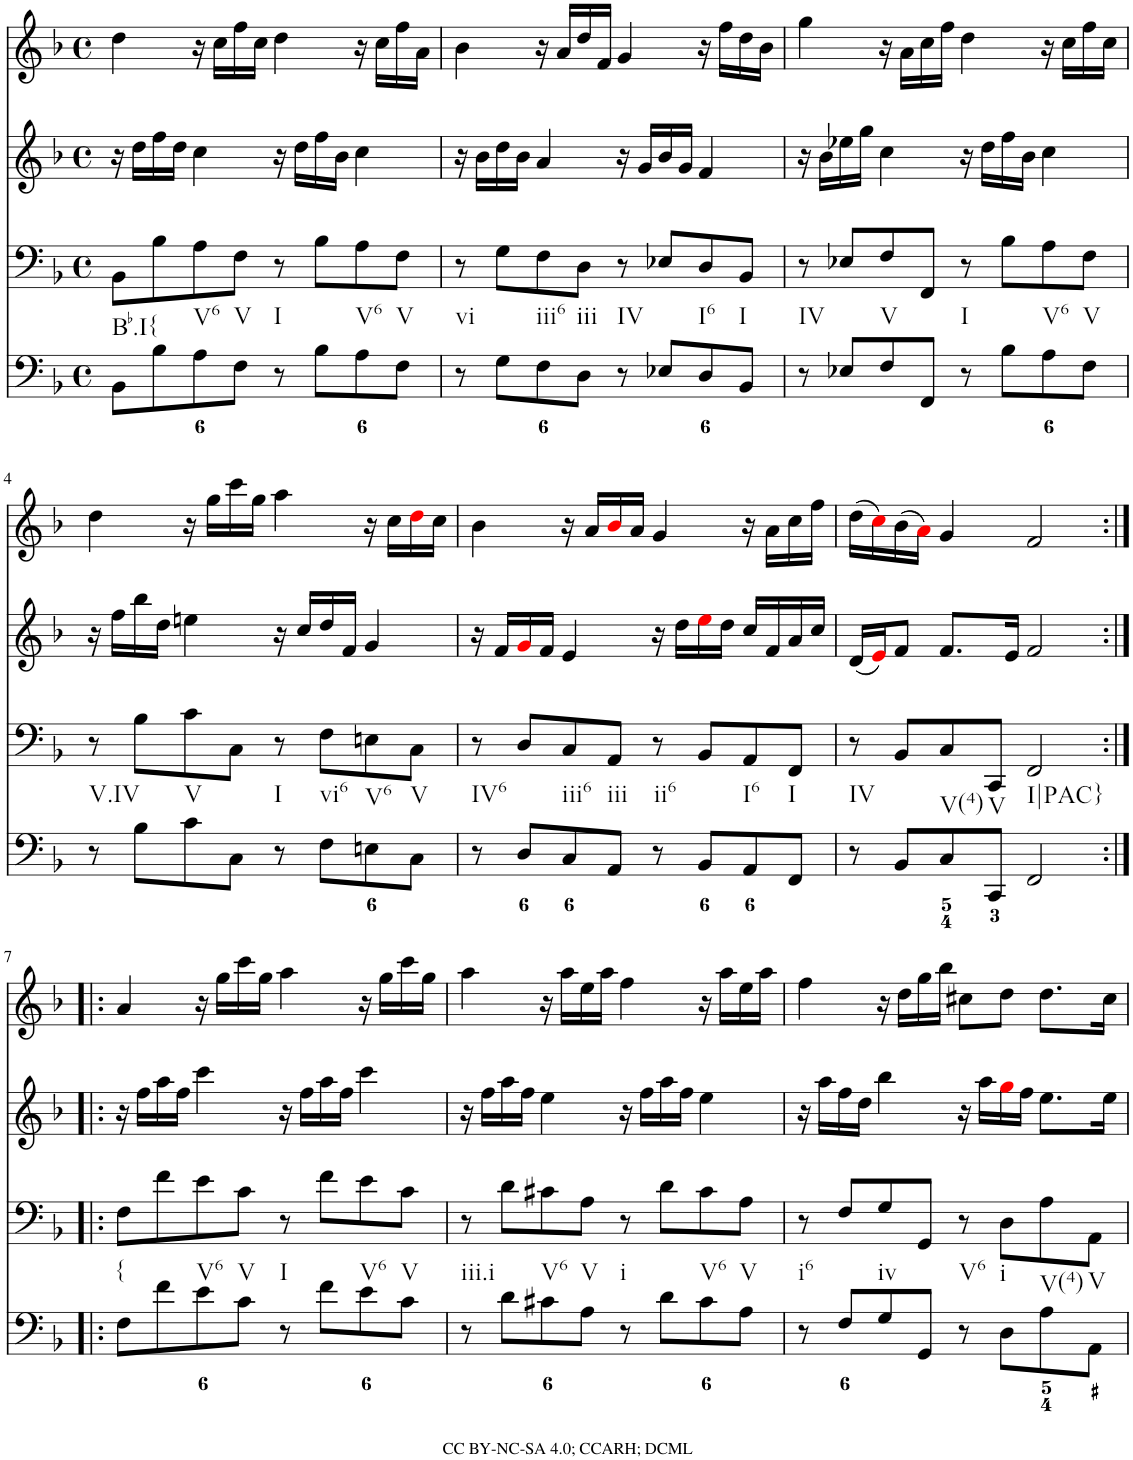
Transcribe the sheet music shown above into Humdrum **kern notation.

**kern	**kern	**kern	**kern
*part4	*part3	*part2	*part1
*staff4	*staff3	*staff2	*staff1
*I"Piano	*I"Piano	*I"Piano	*I"Piano
*I'Pno	*I'Pno	*I'Pno	*I'Pno
*clefF4	*clefF4	*clefG2	*clefG2
*k[b-]	*k[b-]	*k[b-]	*k[b-]
*F:	*F:	*F:	*F:
*M4/4	*M4/4	*M4/4	*M4/4
*met(c)	*met(c)	*met(c)	*met(c)
=1	=1	=1	=1
!	!LO:TX:b:t=Bb.I{	!	!
8BB-\L	8BB-\L	16r	4dd\
.	.	16dd\LL	.
8B-\	8B-\	16ff\	.
.	.	16dd\JJ	.
!	!LO:TX:b:t=V6	!	!
8A\	8A\	4cc\	16r
.	.	.	16cc\LL
!	!LO:TX:b:t=V	!	!
8F\J	8F\J	.	16ff\
.	.	.	16cc\JJ
!	!LO:TX:b:t=I	!	!
8r	8r	16r	4dd\
.	.	16dd\LL	.
8B-\L	8B-\L	16ff\	.
.	.	16b-\JJ	.
!	!LO:TX:b:t=V6	!	!
8A\	8A\	4cc\	16r
.	.	.	16cc\LL
!	!LO:TX:b:t=V	!	!
8F\J	8F\J	.	16ff\
.	.	.	16a\JJ
=2	=2	=2	=2
!	!LO:TX:b:t=vi	!	!
8r	8r	16r	4b-\
.	.	16b-\LL	.
8G\L	8G\L	16dd\	.
.	.	16b-\JJ	.
!	!LO:TX:b:t=iii6	!	!
8F\	8F\	4a/	16r
.	.	.	16a/LL
!	!LO:TX:b:t=iii	!	!
8D\J	8D\J	.	16dd/
.	.	.	16f/JJ
!	!LO:TX:b:t=IV	!	!
8r	8r	16r	4g/
.	.	16g/LL	.
8E-X/L	8E-X/L	16b-/	.
.	.	16g/JJ	.
!	!LO:TX:b:t=I6	!	!
8D/	8D/	4f/	16r
.	.	.	16ff\LL
!	!LO:TX:b:t=I	!	!
8BB-/J	8BB-/J	.	16dd\
.	.	.	16b-\JJ
=3	=3	=3	=3
!	!LO:TX:b:t=IV	!	!
8r	8r	16r	4gg\
.	.	16b-\LL	.
8E-X/L	8E-X/L	16ee-X\	.
.	.	16gg\JJ	.
!	!LO:TX:b:t=V	!	!
8F/	8F/	4cc\	16r
.	.	.	16a\LL
8FF/J	8FF/J	.	16cc\
.	.	.	16ff\JJ
!	!LO:TX:b:t=I	!	!
8r	8r	16r	4dd\
.	.	16dd\LL	.
8B-\L	8B-\L	16ff\	.
.	.	16b-\JJ	.
!	!LO:TX:b:t=V6	!	!
8A\	8A\	4cc\	16r
.	.	.	16cc\LL
!	!LO:TX:b:t=V	!	!
8F\J	8F\J	.	16ff\
.	.	.	16cc\JJ
!!LO:LB:g=z
=4	=4	=4	=4
!	!LO:TX:b:t=V.IV	!	!
8r	8r	16r	4dd\
.	.	16ff\LL	.
8B-\L	8B-\L	16bb-\	.
.	.	16dd\JJ	.
!	!LO:TX:b:t=V	!	!
8c\	8c\	4een\	16r
.	.	.	16gg\LL
8C\J	8C\J	.	16ccc\
.	.	.	16gg\JJ
!	!LO:TX:b:t=I	!	!
8r	8r	16r	4aa\
.	.	16cc/LL	.
!	!LO:TX:b:t=vi6	!	!
8F\L	8F\L	16dd/	.
.	.	16f/JJ	.
!	!LO:TX:b:t=V6	!	!
8En\	8En\	4g/	16r
.	.	.	16cc\LL
!	!LO:TX:b:t=V	!	!
8C\J	8C\J	.	16ddi\
.	.	.	16cc\JJ
=5	=5	=5	=5
!	!LO:TX:b:t=IV6	!	!
8r	8r	16r	4b-\
.	.	16f/LL	.
8D/L	8D/L	16gi/	.
.	.	16f/JJ	.
!	!LO:TX:b:t=iii6	!	!
8C/	8C/	4e/	16r
.	.	.	16a/LL
!	!LO:TX:b:t=iii	!	!
8AA/J	8AA/J	.	16b-i/
.	.	.	16a/JJ
!	!LO:TX:b:t=ii6	!	!
8r	8r	16r	4g/
.	.	16dd\LL	.
8BB-/L	8BB-/L	16eei\	.
.	.	16dd\JJ	.
!	!LO:TX:b:t=I6	!	!
8AA/	8AA/	16cc/LL	16r
.	.	16f/	16a\LL
!	!LO:TX:b:t=I	!	!
8FF/J	8FF/J	16a/	16cc\
.	.	16cc/JJ	16ff\JJ
=6	=6	=6	=6
!	!LO:TX:b:t=IV	!	!
8r	8r	(16d/LL	(16dd\LL
.	.	16ei/J)	16cci\)
8BB-/L	8BB-/L	8f/J	(16b-\
.	.	.	16ai\JJ)
!	!LO:TX:b:t=V(4)	!	!
8C/	8C/	8.f/L	4g/
!	!LO:TX:b:t=V	!	!
8CC/J	8CC/J	.	.
.	.	16e/Jk	.
!	!LO:TX:b:t=I|PAC}	!	!
2FF/	2FF/	2f/	2f/
!!LO:LB:g=z
=7:|!|:	=7:|!|:	=7:|!|:	=7:|!|:
!	!LO:TX:b:t={	!	!
8F\L	8F\L	16r	4a/
.	.	16ff\LL	.
8f\	8f\	16aa\	.
.	.	16ff\JJ	.
!	!LO:TX:b:t=V6	!	!
8e\	8e\	4ccc\	16r
.	.	.	16gg\LL
!	!LO:TX:b:t=V	!	!
8c\J	8c\J	.	16ccc\
.	.	.	16gg\JJ
!	!LO:TX:b:t=I	!	!
8r	8r	16r	4aa\
.	.	16ff\LL	.
8f\L	8f\L	16aa\	.
.	.	16ff\JJ	.
!	!LO:TX:b:t=V6	!	!
8e\	8e\	4ccc\	16r
.	.	.	16gg\LL
!	!LO:TX:b:t=V	!	!
8c\J	8c\J	.	16ccc\
.	.	.	16gg\JJ
=8	=8	=8	=8
!	!LO:TX:b:t=iii.i	!	!
8r	8r	16r	4aa\
.	.	16ff\LL	.
8d\L	8d\L	16aa\	.
.	.	16ff\JJ	.
!	!LO:TX:b:t=V6	!	!
8c#X\	8c#X\	4ee\	16r
.	.	.	16aa\LL
!	!LO:TX:b:t=V	!	!
8A\J	8A\J	.	16ee\
.	.	.	16aa\JJ
!	!LO:TX:b:t=i	!	!
8r	8r	16r	4ff\
.	.	16ff\LL	.
8d\L	8d\L	16aa\	.
.	.	16ff\JJ	.
!	!LO:TX:b:t=V6	!	!
8c#\	8c#\	4ee\	16r
.	.	.	16aa\LL
!	!LO:TX:b:t=V	!	!
8A\J	8A\J	.	16ee\
.	.	.	16aa\JJ
=9	=9	=9	=9
!	!LO:TX:b:t=i6	!	!
8r	8r	16r	4ff\
.	.	16aa\LL	.
8F/L	8F/L	16ff\	.
.	.	16dd\JJ	.
!	!LO:TX:b:t=iv	!	!
8G/	8G/	4bb-\	16r
.	.	.	16dd\LL
8GG/J	8GG/J	.	16gg\
.	.	.	16bb-\JJ
!	!LO:TX:b:t=V6	!	!
8r	8r	16r	8cc#X\L
.	.	16aa\LL	.
!	!LO:TX:b:t=i	!	!
8D\L	8D\L	16ggi\	8dd\J
.	.	16ff\JJ	.
!	!LO:TX:b:t=V(4)	!	!
8A\	8A\	8.ee\L	8.dd\L
!	!LO:TX:b:t=V	!	!
8AA\J	8AA\J	.	.
.	.	16ee\Jk	16cc#\Jk
=	=	=	=
*-	*-	*-	*-
